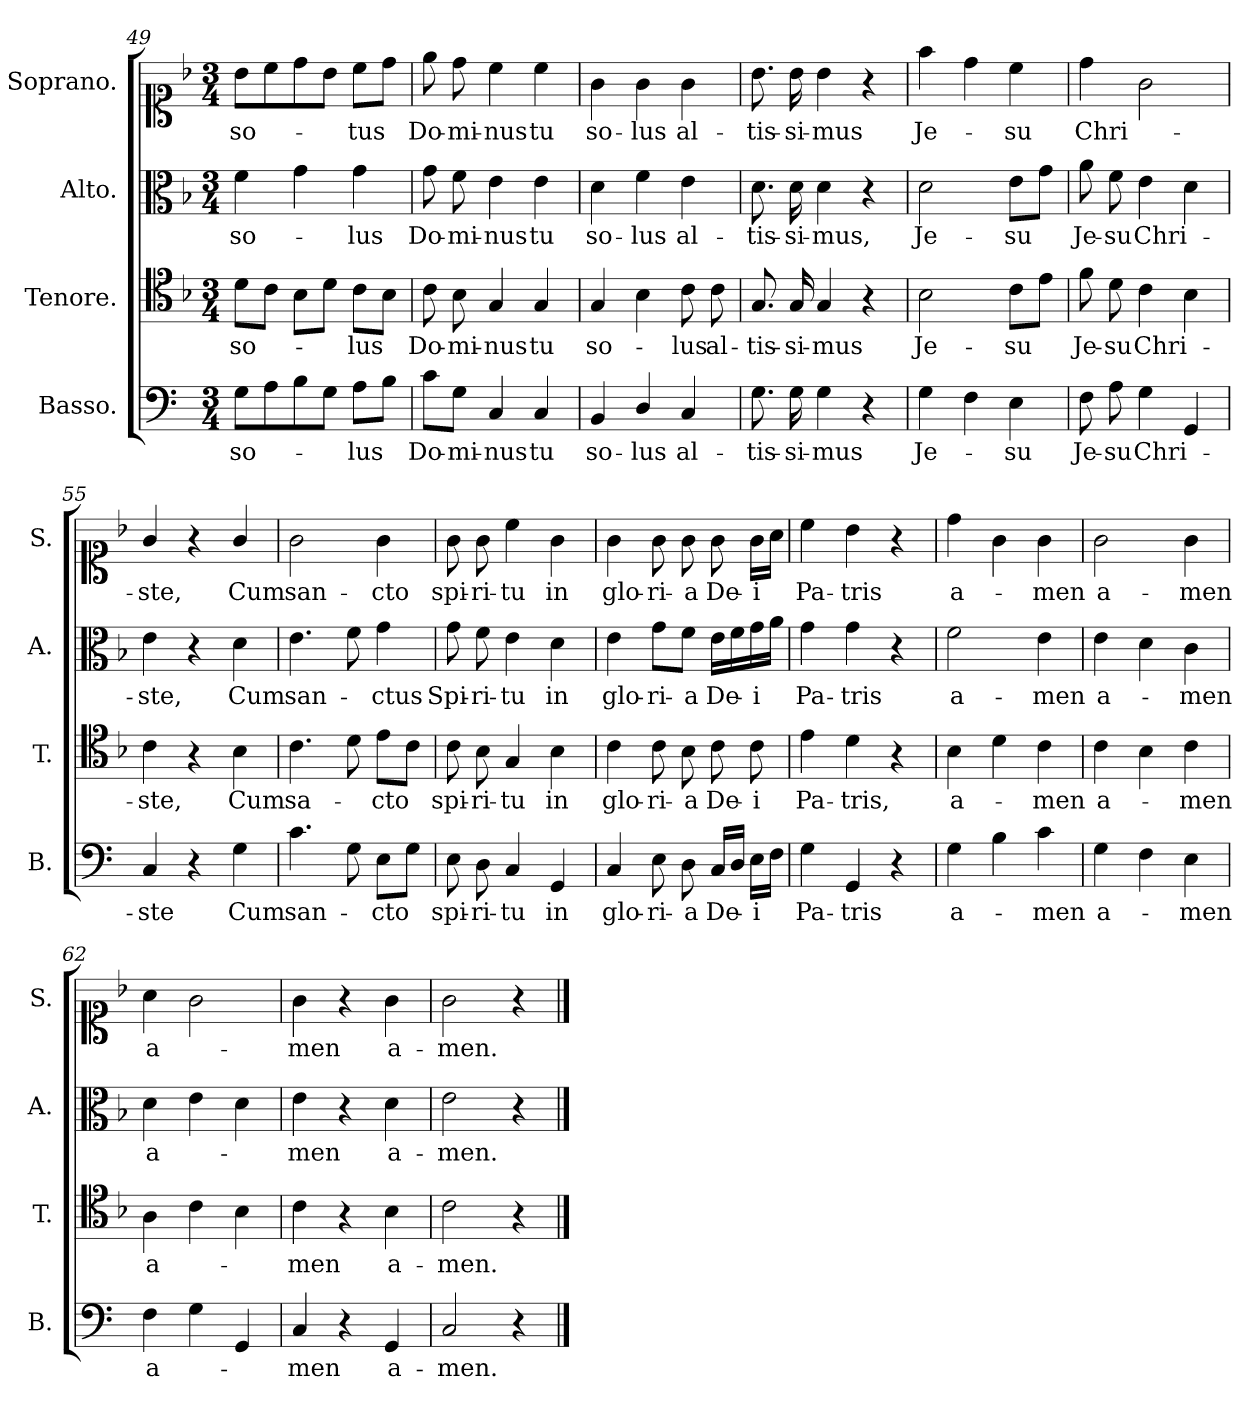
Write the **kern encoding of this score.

**kern	**text	**kern	**text	**kern	**text	**kern	**text
*part4	*part4	*part3	*part3	*part2	*part2	*part1	*part1
*staff4	*staff4	*staff3	*staff3	*staff2	*staff2	*staff1	*staff1
*I"Basso.	*	*I"Tenore.	*	*I"Alto.	*	*I"Soprano.	*
*I'B.	*	*I'T.	*	*I'A.	*	*I'S.	*
*clefF4	*	*clefC4	*	*clefC3	*	*clefC1	*
*k[]	*	*k[b-]	*	*k[b-]	*	*k[b-]	*
*M3/4	*	*M3/4	*	*M3/4	*	*M3/4	*
=49	=49	=49	=49	=49	=49	=49	=49
8G\L	so-	8d\L	so-	4f\	so-	8b-\L	so-
8A\	.	8c\J	.	.	.	8cc\	.
8B\	.	8B-\L	.	4g\	.	8dd\	.
8G\J	.	8d\J	.	.	.	8b-\J	.
8A\L	-lus	8c\L	-lus	4g\	-lus	8cc\L	-tus
8B\J	.	8B-\J	.	.	.	8dd\J	.
=50	=50	=50	=50	=50	=50	=50	=50
8c\L	Do-	8c\	Do-	8g\	Do-	8ee\	Do-
8G\J	mi-	8B-\	-mi-	8f\	-mi-	8dd\	-mi-
4C/	-nus	4G/	-nus	4e\	-nus	4cc\	-nus
4C/	tu	4G/	tu	4e\	tu	4cc\	tu
=51	=51	=51	=51	=51	=51	=51	=51
4BB/	so-	4G/	so-	4d\	so-	4g\	so-
4D/	-lus	4B-\	.	4f\	-lus	4g\	-lus
4C/	al-	8c\	-lus	4e\	al-	4g\	al-
.	.	8c\	al-	.	.	.	.
=52	=52	=52	=52	=52	=52	=52	=52
8.G\	-tis-	8.G/	-tis-	8.d\	-tis-	8.b-\	-tis-
16G\	-si-	16G/	-si-	16d\	-si-	16b-\	-si-
4G\	-mus	4G/	-mus	4d\	-mus,	4b-\	-mus
4r	.	4r	.	4r	.	4r	.
=53	=53	=53	=53	=53	=53	=53	=53
4G\	Je-	2B-\	Je-	2d\	Je-	4ff\	Je-
4F\	.	.	.	.	.	4dd\	.
4E\	-su	8c\L	-su	8e\L	-su	4cc\	-su
.	.	8e\J	.	8g\J	.	.	.
=54	=54	=54	=54	=54	=54	=54	=54
8F\	Je-	8f\	Je-	8a\	Je-	4dd\	Chri-
8A\	-su	8d\	-su	8f\	-su	.	.
4G\	Chri-	4c\	Chri-	4e\	Chri-	2g\	.
4GG/	.	4B-\	.	4d\	.	.	.
=55	=55	=55	=55	=55	=55	=55	=55
4C/	-ste	4c\	-ste,	4e\	-ste,	4g/	-ste,
4r	.	4r	.	4r	.	4r	.
4G\	Cum	4B-\	Cum	4d\	Cum	4g/	Cum
=56	=56	=56	=56	=56	=56	=56	=56
4.c\	san-	4.c\	sa-	4.e\	san-	2g\	san-
8G\	.	8d\	.	8f\	.	.	.
8E\L	-cto	8e\L	-cto	4g\	-ctus	4g\	-cto
8G\J	.	8c\J	.	.	.	.	.
=57	=57	=57	=57	=57	=57	=57	=57
8E\	spi-	8c\	spi-	8g\	Spi-	8g\	spi-
8D\	-ri-	8B-\	-ri-	8f\	-ri-	8g\	-ri-
4C/	-tu	4G/	-tu	4e\	-tu	4cc\	-tu
4GG/	in	4B-\	in	4d\	in	4g\	in
=58	=58	=58	=58	=58	=58	=58	=58
4C/	glo-	4c\	glo-	4e\	glo-	4g\	glo-
8E\	-ri-	8c\	-ri-	8g\L	-ri-	8g\	-ri-
8D\	-a	8B-\	-a	8f\J	-a	8g\	-a
16C/LL	De-	8c\	De-	16e\LL	De-	8g\	De-
16D/JJ	.	.	.	16f\	.	.	.
16E\LL	-i	8c\	-i	16g\	-i	16g\LL	-i
16F\JJ	.	.	.	16a\JJ	.	16a\JJ	.
=59	=59	=59	=59	=59	=59	=59	=59
4G\	Pa-	4e\	Pa-	4g\	Pa-	4cc\	Pa-
4GG/	-tris	4d\	-tris,	4g\	-tris	4b-\	-tris
4r	.	4r	.	4r	.	4r	.
=60	=60	=60	=60	=60	=60	=60	=60
4G\	a-	4B-\	a-	2f\	a-	4dd\	a-
4B\	.	4d\	.	.	.	4g\	.
4c\	-men	4c\	-men	4e\	-men	4g\	-men
=61	=61	=61	=61	=61	=61	=61	=61
4G\	a-	4c\	a-	4e\	a-	2g\	a-
4F\	.	4B-\	.	4d\	.	.	.
4E\	-men	4c\	-men	4c\	-men	4g\	-men
=62	=62	=62	=62	=62	=62	=62	=62
4F\	a-	4A\	a-	4d\	a-	4a\	a-
4G\	.	4c\	.	4e\	.	2g\	.
4GG/	.	4B-\	.	4d\	.	.	.
=63	=63	=63	=63	=63	=63	=63	=63
4C/	-men	4c\	-men	4e\	-men	4g\	-men
4r	.	4r	.	4r	.	4r	.
4GG/	a-	4B-\	a-	4d\	a-	4g\	a-
=64	=64	=64	=64	=64	=64	=64	=64
2C/	-men.	2c\	-men.	2e\	-men.	2g\	-men.
4r	.	4r	.	4r	.	4r	.
==	==	==	==	==	==	==	==
*-	*-	*-	*-	*-	*-	*-	*-
